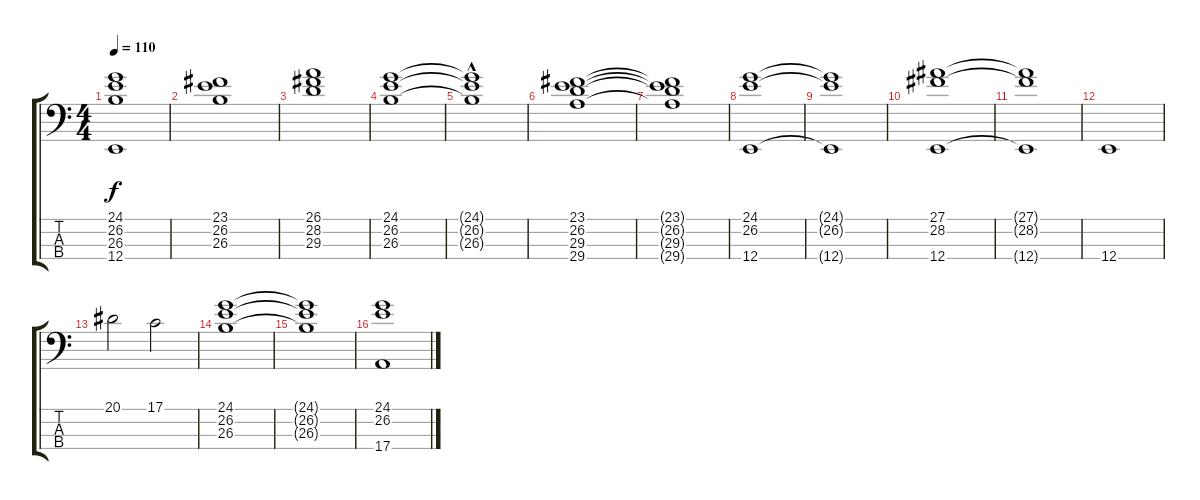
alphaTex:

\track "" {instrument synthstrings1}
\staff {score tabs}
\tuning (G2 D2 A1 E1) {hide}
\ts (4 4)
\tempo 110
\clef f4
\ks c
(24.1{t} 26.2{t} 26.3{t} 12.4{t}).1{dy f} |
(23.1 26.2 26.3).1 |
(26.1 28.2 29.3).1 |
(24.1 26.2 26.3).1 |
(24.1{t} 26.2{hac t} 26.3{t}).1 |
(23.1 26.2 29.3 29.4).1 |
(23.1{t} 26.2{t} 29.3{t} 29.4{t}).1 |
(24.1 26.2 12.4).1 |
(24.1{t} 26.2{t} 12.4{t}).1 |
(27.1 28.2 12.4).1 |
(27.1{t} 28.2{t} 12.4{t}).1 |
12.4.1 |
20.1.2 17.1.2 |
(24.1 26.2 26.3).1 |
(24.1{t} 26.2{t} 26.3{t}).1 |
(24.1 26.2 17.4).1
